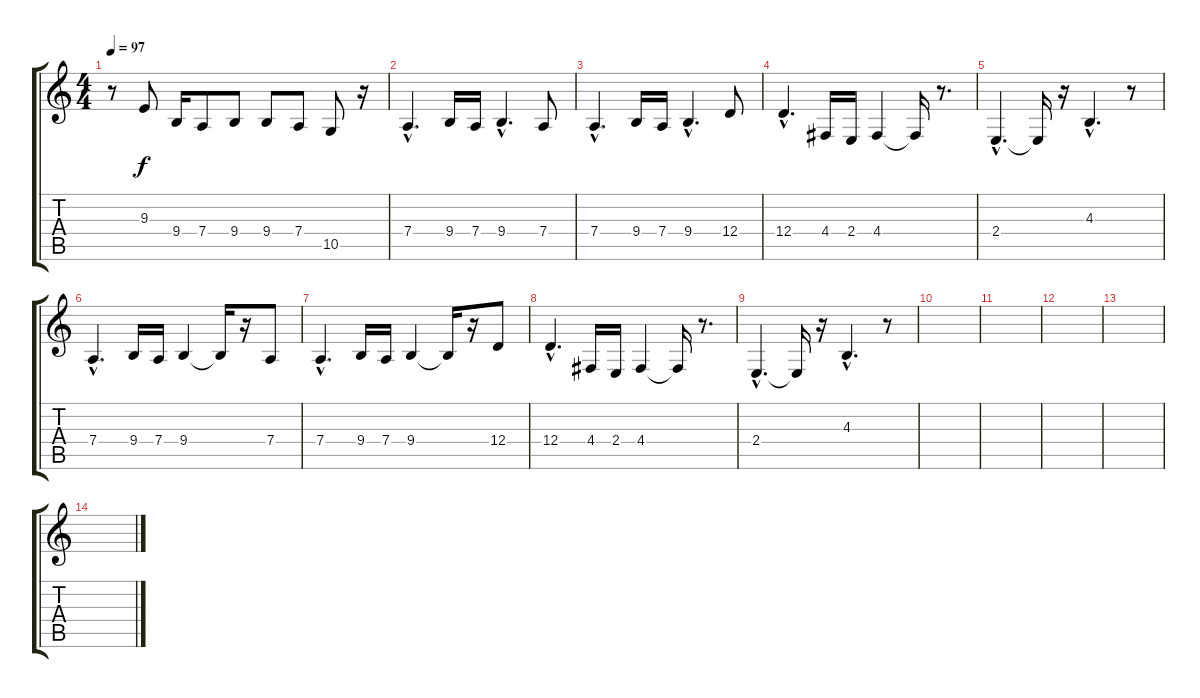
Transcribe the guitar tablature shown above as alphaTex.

\track "" {instrument electricgrandpiano}
\staff {score tabs}
\tuning (E4 B3 G3 D3 A2 E2) {hide}
\ts (4 4)
\tempo 97
\clef g2
\ks c
r.8{dy f} 9.3.8 9.4.16 7.4.8 9.4.8 9.4.8 7.4.8 10.5.8 r.16 |
\section ("" "")
7.4{hac}.4{d} 9.4.16 7.4.16 9.4{hac}.4{d} 7.4.8 |
7.4{hac}.4{d} 9.4.16 7.4.16 9.4{hac}.4{d} 12.4.8 |
12.4{hac}.4{d} 4.4.16 2.4.16 4.4.4 4.4{t}.16 r.8{d} |
2.4{hac}.4{d} 2.4{t}.16 r.16 4.3{hac}.4{d} r.8 |
\section ("" "")
7.4{hac}.4{d} 9.4.16 7.4.16 9.4.4 9.4{t}.16 r.16 7.4.8 |
7.4{hac}.4{d} 9.4.16 7.4.16 9.4.4 9.4{t}.16 r.16 12.4.8 |
12.4{hac}.4{d} 4.4.16 2.4.16 4.4.4 4.4{t}.16 r.8{d} |
2.4{hac}.4{d} 2.4{t}.16 r.16 4.3{hac}.4{d} r.8 |
\section ("" "")
|
|
|
|
\section ("" "")
